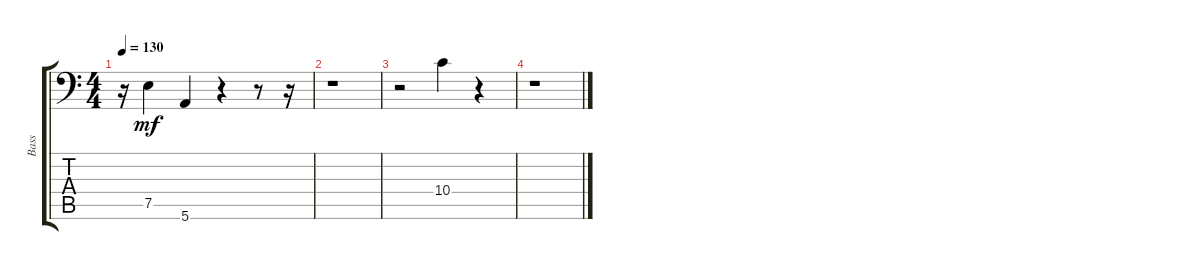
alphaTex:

\track ("Bass" "Bass") {instrument electricbassfinger}
\staff {score tabs}
\tuning (E3 B2 G2 D2 A1 E1) {hide}
\ts (4 4)
\tempo 130
\clef f4
\ks c
r.16{dy mf} 7.5.4 5.6.4 r.4 r.8 r.16 |
r.1 |
r.2 10.4.4 r.4 |
r.1
